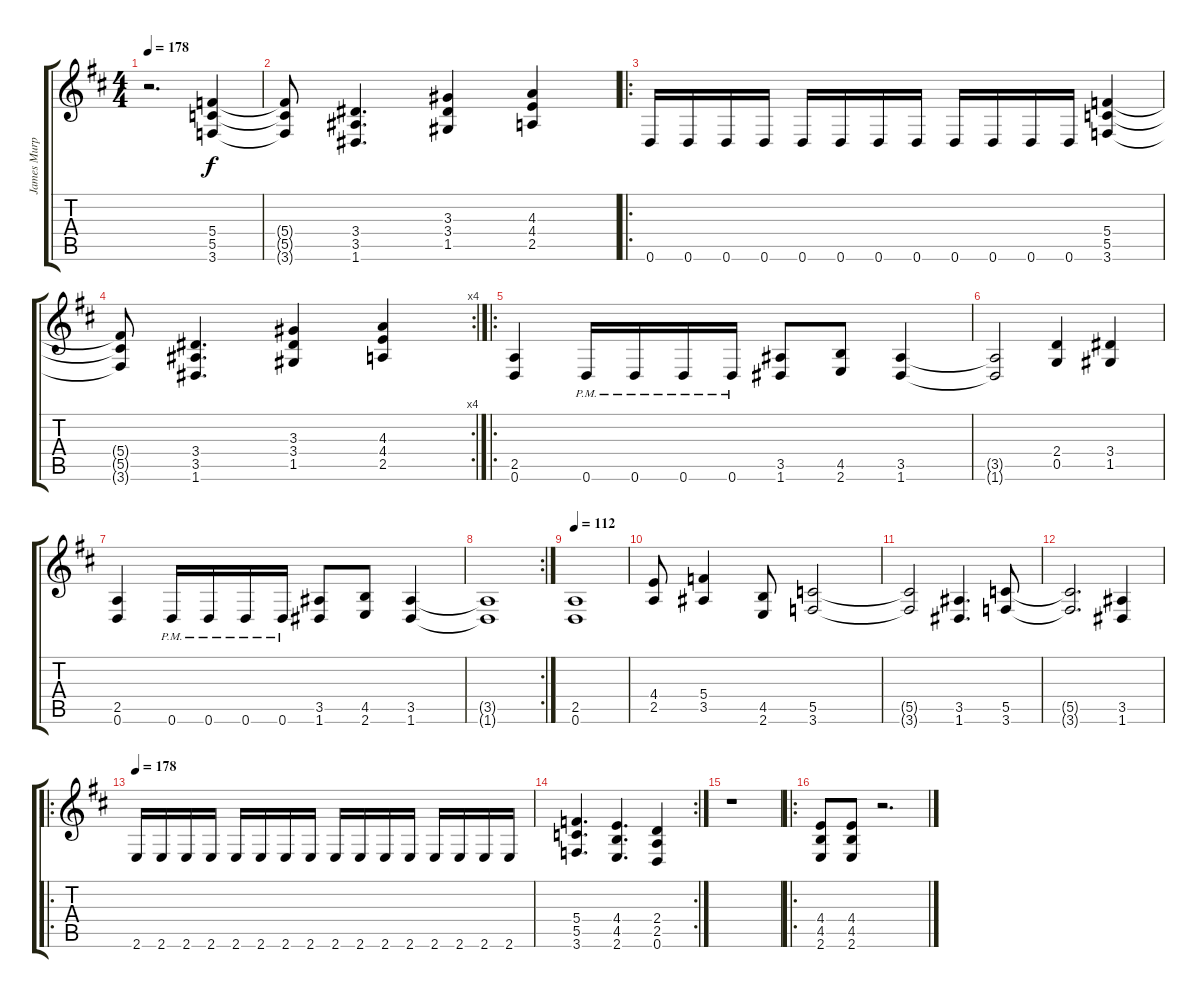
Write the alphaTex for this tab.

\track ("James Murphy" "James Murp") {instrument overdrivenguitar}
\staff {score tabs}
\tuning (D4 A3 F3 C3 G2 D2) {hide}
\ts (4 4)
\tempo 178
\clef g2
\ks d
r.2{d dy f} (5.4 5.5 3.6).4 |
(5.4{t} 5.5{t} 3.6{t}).8 (3.4 3.5 1.6).4{d} (3.3 3.4 1.5).4 (4.3 4.4 2.5).4 |
\ro
0.6.16 0.6.16 0.6.16 0.6.16 0.6.16 0.6.16 0.6.16 0.6.16 0.6.16 0.6.16 0.6.16 0.6.16 (5.4 5.5 3.6).4 |
\rc 4
(5.4{t} 5.5{t} 3.6{t}).8 (3.4 3.5 1.6).4{d} (3.3 3.4 1.5).4 (4.3 4.4 2.5).4 |
\ro
(2.5 0.6).4 0.6{pm}.16 0.6{pm}.16 0.6{pm}.16 0.6{pm}.16 (3.5 1.6).8 (4.5 2.6).8 (3.5 1.6).4 |
(3.5{t} 1.6{t}).2 (2.4 0.5).4 (3.4 1.5).4 |
(2.5 0.6).4 0.6{pm}.16 0.6{pm}.16 0.6{pm}.16 0.6{pm}.16 (3.5 1.6).8 (4.5 2.6).8 (3.5 1.6).4 |
\rc 2
(3.5{t} 1.6{t}).1 |
\tempo 112
(2.5 0.6).1 |
(4.4 2.5).8 (5.4 3.5).4 (4.5 2.6).8 (5.5 3.6).2 |
(5.5{t} 3.6{t}).2 (3.5 1.6).4{d} (5.5 3.6).8 |
(5.5{t} 3.6{t}).2{d} (3.5 1.6).4 |
\ro
\tempo 178
2.6.16 2.6.16 2.6.16 2.6.16 2.6.16 2.6.16 2.6.16 2.6.16 2.6.16 2.6.16 2.6.16 2.6.16 2.6.16 2.6.16 2.6.16 2.6.16 |
\rc 2
(5.4 5.5 3.6).4{d} (4.4 4.5 2.6).4{d} (2.4 2.5 0.6).4 |
r.1 |
\ro
(4.4 4.5 2.6).8 (4.4 4.5 2.6).8 r.2{d}
